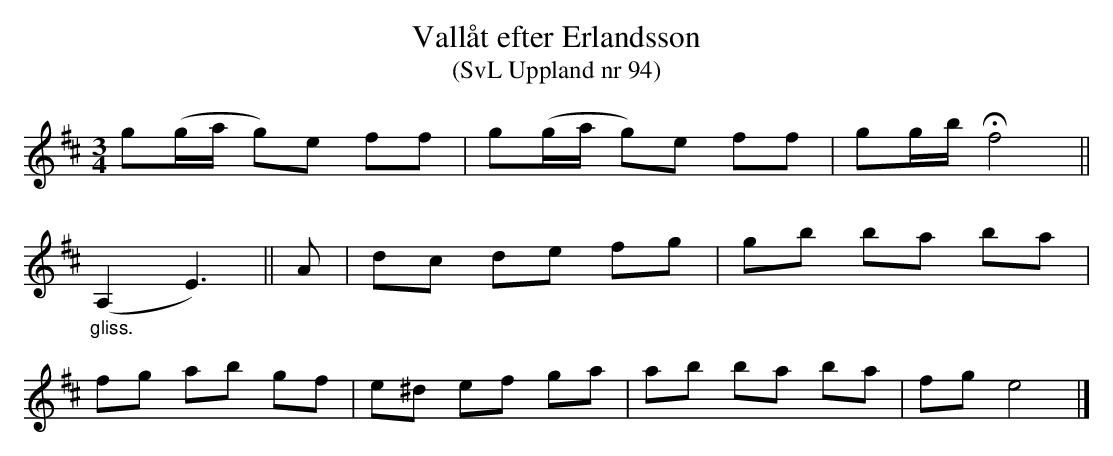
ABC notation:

X:1
T:Vallåt efter Erlandsson
T:(SvL Uppland nr 94)
M:3/4
L:1/8
K:EDor
g(g/a/ g)e ff | g(g/a/ g)e ff | gg/b/ !fermata!f4 ||
"_gliss."(A,2 E3) || A | dc de fg | gb ba ba |
fg ab gf | e^d ef ga | ab ba ba | fg e4 |]
